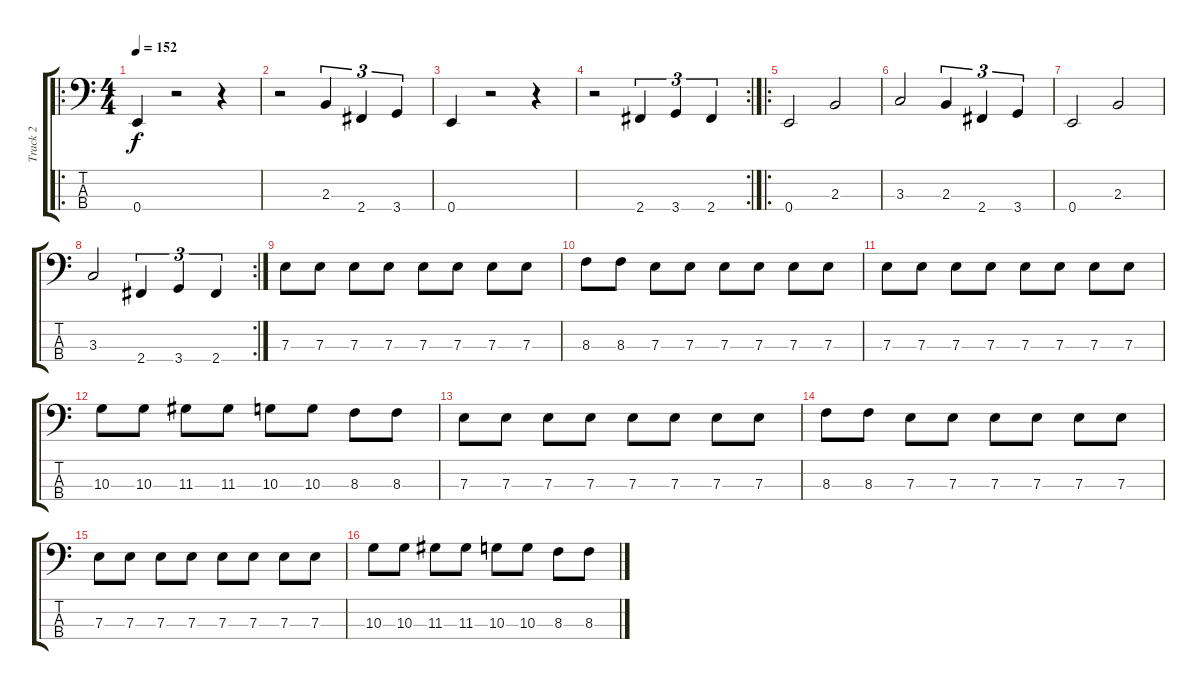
\track ("Track 2" "Track 2") {instrument electricbassfinger}
\staff {score tabs}
\tuning (G2 D2 A1 E1) {hide}
\ro
\ts (4 4)
\tempo 152
\clef f4
\ks c
0.4.4{dy f instrument electricbassfinger} r.2 r.4 |
r.2 2.3.4{tu (3 2)} 2.4.4{tu (3 2)} 3.4.4{tu (3 2)} |
0.4.4 r.2 r.4 |
\rc 2
r.2 2.4.4{tu (3 2)} 3.4.4{tu (3 2)} 2.4.4{tu (3 2)} |
\ro
0.4.2 2.3.2 |
3.3.2 2.3.4{tu (3 2)} 2.4.4{tu (3 2)} 3.4.4{tu (3 2)} |
0.4.2 2.3.2 |
\rc 2
3.3.2 2.4.4{tu (3 2)} 3.4.4{tu (3 2)} 2.4.4{tu (3 2)} |
7.3.8 7.3.8 7.3.8 7.3.8 7.3.8 7.3.8 7.3.8 7.3.8 |
8.3.8 8.3.8 7.3.8 7.3.8 7.3.8 7.3.8 7.3.8 7.3.8 |
7.3.8 7.3.8 7.3.8 7.3.8 7.3.8 7.3.8 7.3.8 7.3.8 |
10.3.8 10.3.8 11.3.8 11.3.8 10.3.8 10.3.8 8.3.8 8.3.8 |
7.3.8 7.3.8 7.3.8 7.3.8 7.3.8 7.3.8 7.3.8 7.3.8 |
8.3.8 8.3.8 7.3.8 7.3.8 7.3.8 7.3.8 7.3.8 7.3.8 |
7.3.8 7.3.8 7.3.8 7.3.8 7.3.8 7.3.8 7.3.8 7.3.8 |
10.3.8 10.3.8 11.3.8 11.3.8 10.3.8 10.3.8 8.3.8 8.3.8
